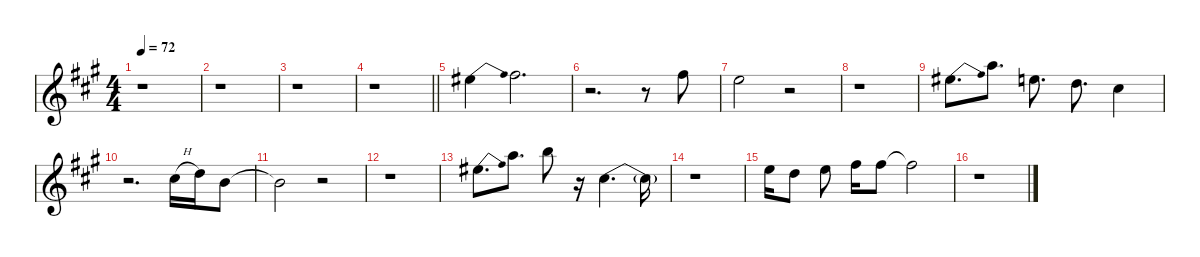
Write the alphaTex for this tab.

\defaultSystemsLayout 4
\hideDynamics
\bracketExtendMode nobrackets
\singleTrackTrackNamePolicy hidden
\multiTrackTrackNamePolicy hidden
\firstSystemTrackNameMode fullname
\firstSystemTrackNameOrientation horizontal
\otherSystemsTrackNameOrientation horizontal
\track ("Voice" "sax.") {instrument baritonesax}
\staff {score}
\tuning (E4 B3 G3 D3 A2 E2)
\displaytranspose 21
\ts (4 4)
\tempo 72
\clef g2
\ks a
r.1{dy mf beam Down} |
r.1{beam Down} |
r.1{beam Down} |
\barLineRight lightlight
r.1{beam Down} |
1.3{be (bend 0 0 15 2) acc #}.4{dy f beam Down} 2.3{acc #}.2{d beam Down} |
r.2{d beam Down} r.8{beam Down} 2.3{acc #}.8{beam Down} |
0.3{acc forcenatural}.2{beam Down} r.2{beam Down} |
r.1{beam Down} |
1.3{be (bend 0 0 15 2) acc #}.8{d beam Down} 1.2{acc forcenatural}.8{d beam Down} 0.3{acc forcenatural}.8{d beam Down} 3.4{acc forcenatural}.8{d beam Down} 2.4{acc #}.4{beam Down} |
r.2{d beam Down} 2.4{h acc #}.16{beam Down} 3.4{acc forcenatural}.16{beam Down} 0.4{acc forcenatural}.8{beam Down} |
0.4{t acc forcenatural}.2{beam Down} r.2{beam Down} |
r.1{beam Down} |
1.3{be (bend 0 0 15 2) acc #}.8{d beam Down} 1.2{acc forcenatural}.8{d beam Down} 3.2{acc forcenatural}.8{beam Down} r.16{beam Down} 2.4{be (bendrelease 0 0 30 1 30 1 60 0) acc #}.4{d beam Down} 2.4{be (hold 0 0 60 0) t acc #}.16{beam Down} |
r.1{beam Down} |
0.3{acc forcenatural}.16{beam Down beam merge} 3.4{acc forcenatural}.8{beam Down beam split} 0.3{acc forcenatural}.8{beam Down beam split} 2.3{acc #}.16{beam Down} 2.3{acc #}.8{beam Down} 2.3{t acc #}.2{beam Down} |
r.1{beam Down}
